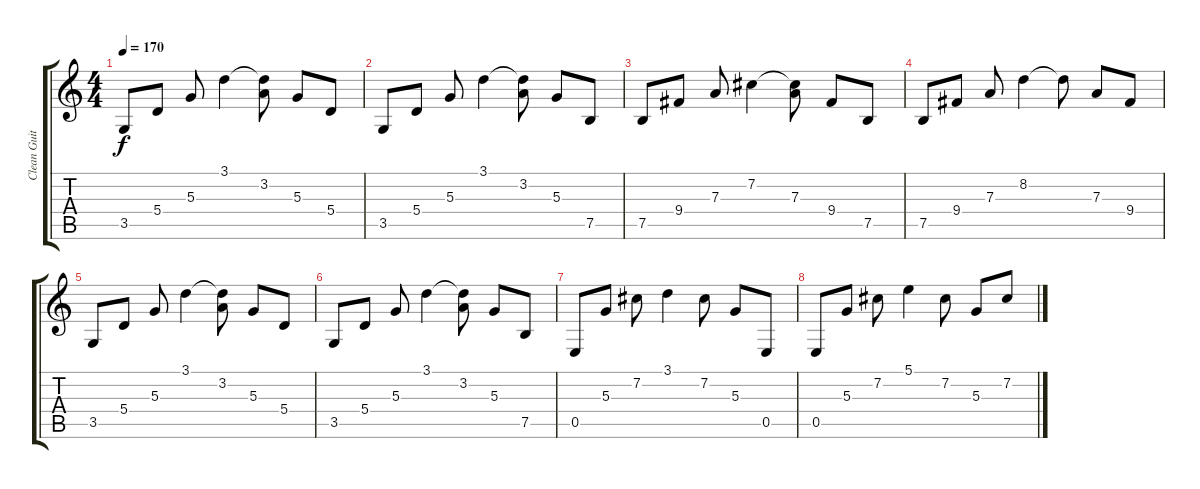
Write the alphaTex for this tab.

\track ("Clean Guitar" "Clean Guit") {instrument electricguitarjazz}
\staff {score tabs}
\tuning (B3 Gb3 D3 A2 E2 B1) {hide}
\ts (4 4)
\tempo 170
\clef g2
\ks c
3.5.8{dy f} 5.4.8 5.3.8 3.1.4 (3.1{t} 3.2).8 5.3.8 5.4.8 |
3.5.8 5.4.8 5.3.8 3.1.4 (3.1{t} 3.2).8 5.3.8 7.5.8 |
7.5.8 9.4.8 7.3.8 7.2.4 (7.2{t} 7.3).8 9.4.8 7.5.8 |
7.5.8 9.4.8 7.3.8 8.2.4 8.2{t}.8 7.3.8 9.4.8 |
3.5.8 5.4.8 5.3.8 3.1.4 (3.1{t} 3.2).8 5.3.8 5.4.8 |
3.5.8 5.4.8 5.3.8 3.1.4 (3.1{t} 3.2).8 5.3.8 7.5.8 |
0.5.8 5.3.8 7.2.8 3.1.4 7.2.8 5.3.8 0.5.8 |
0.5.8 5.3.8 7.2.8 5.1.4 7.2.8 5.3.8 7.2.8
